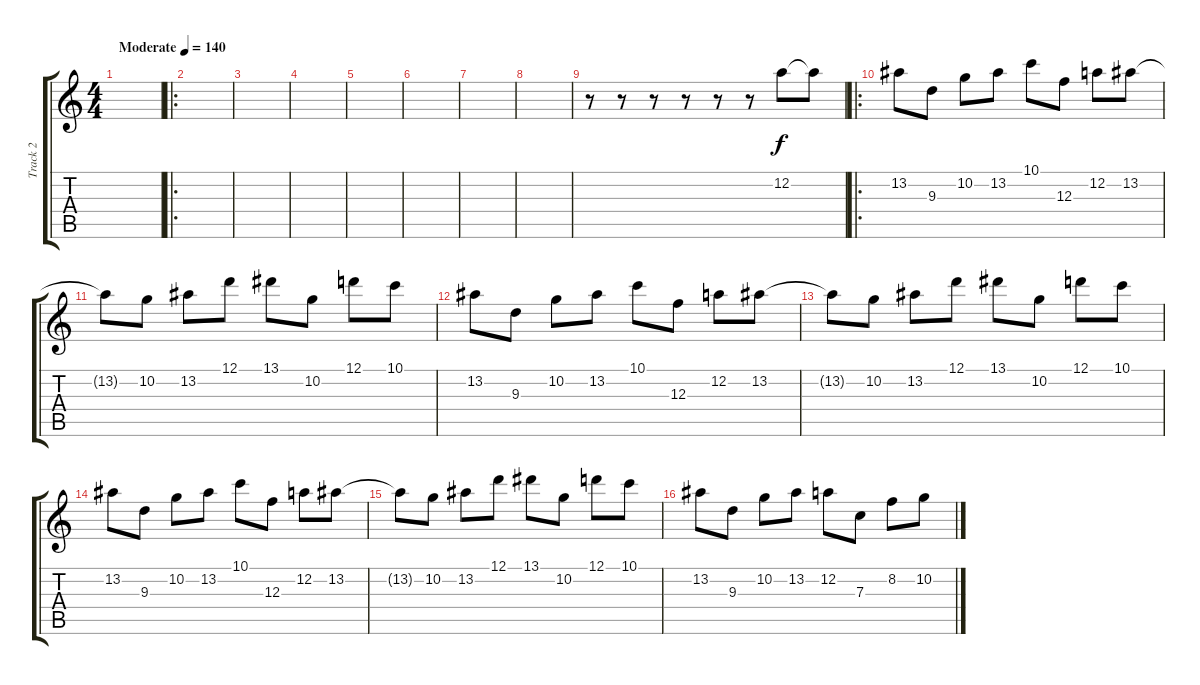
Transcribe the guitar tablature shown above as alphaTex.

\track ("Track 2" "Track 2") {instrument distortionguitar}
\staff {score tabs}
\tuning (D4 A3 F3 C3 G2 C2) {hide}
\ts (4 4)
\tempo (140 "Moderate")
\clef g2
\ks c
|
\ro
|
|
|
|
|
|
|
r.8 r.8 r.8 r.8 r.8 r.8 12.2.8 12.2{t}.8 |
\ro
13.2.8 9.3.8 10.2.8 13.2.8 10.1.8 12.3.8 12.2.8 13.2.8 |
13.2{t}.8 10.2.8 13.2.8 12.1.8 13.1.8 10.2.8 12.1.8 10.1.8 |
13.2.8 9.3.8 10.2.8 13.2.8 10.1.8 12.3.8 12.2.8 13.2.8 |
13.2{t}.8 10.2.8 13.2.8 12.1.8 13.1.8 10.2.8 12.1.8 10.1.8 |
13.2.8 9.3.8 10.2.8 13.2.8 10.1.8 12.3.8 12.2.8 13.2.8 |
13.2{t}.8 10.2.8 13.2.8 12.1.8 13.1.8 10.2.8 12.1.8 10.1.8 |
13.2.8 9.3.8 10.2.8 13.2.8 12.2.8 7.3.8 8.2.8 10.2.8
